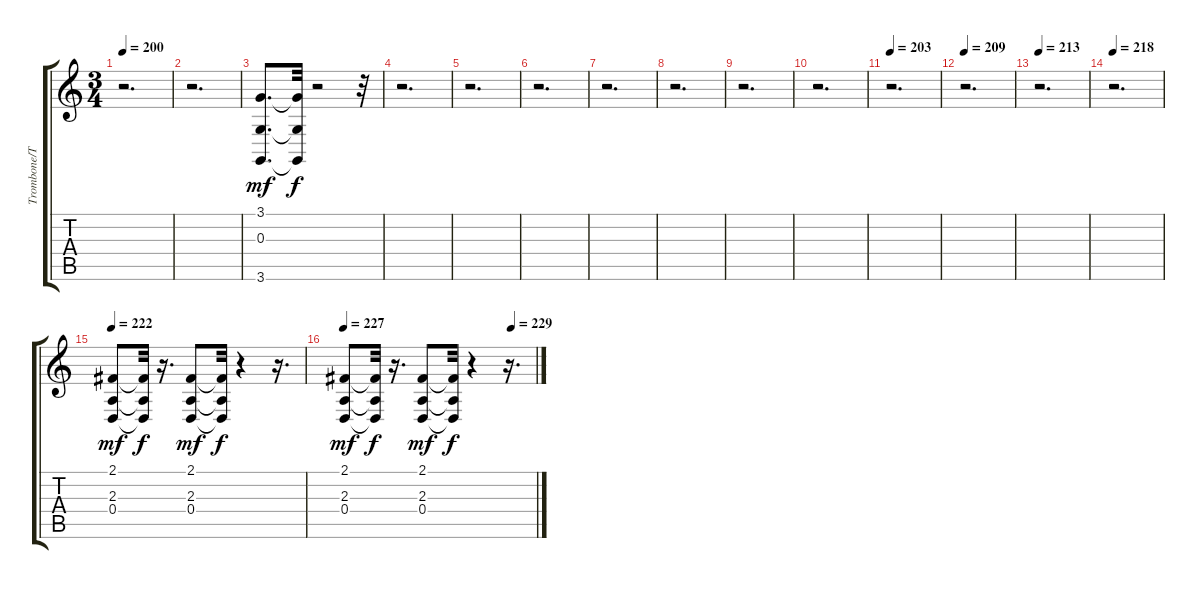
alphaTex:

\track ("Trombone/Tuba." "Trombone/T") {instrument trombone}
\staff {score tabs}
\tuning (E4 B3 G3 D3 A2 E2) {hide}
\ts (3 4)
\tempo 200
\clef g2
\ks c
r.2{d dy f} |
r.2{d} |
(3.1 0.3 3.6).8{d dy mf} (3.1{t} 0.3{t} 3.6{t}).32{dy f} r.2 r.32 |
r.2{d} |
r.2{d} |
r.2{d} |
r.2{d} |
r.2{d} |
r.2{d} |
r.2{d} |
\tempo 203
r.2{d} |
\tempo 209
r.2{d} |
\tempo 213
r.2{d} |
\tempo 218
r.2{d} |
\tempo 222
(2.1 2.3 0.4).8{dy mf} (2.1{t} 2.3{t} 0.4{t}).32{dy f} r.16{d} (2.1 2.3 0.4).8{dy mf} (2.1{t} 2.3{t} 0.4{t}).32{dy f} r.4 r.16{d} |
\tempo 227
\tempo (229 0.875)
(2.1 2.3 0.4).8{dy mf} (2.1{t} 2.3{t} 0.4{t}).32{dy f} r.16{d} (2.1 2.3 0.4).8{dy mf} (2.1{t} 2.3{t} 0.4{t}).32{dy f} r.4 r.16{d}
